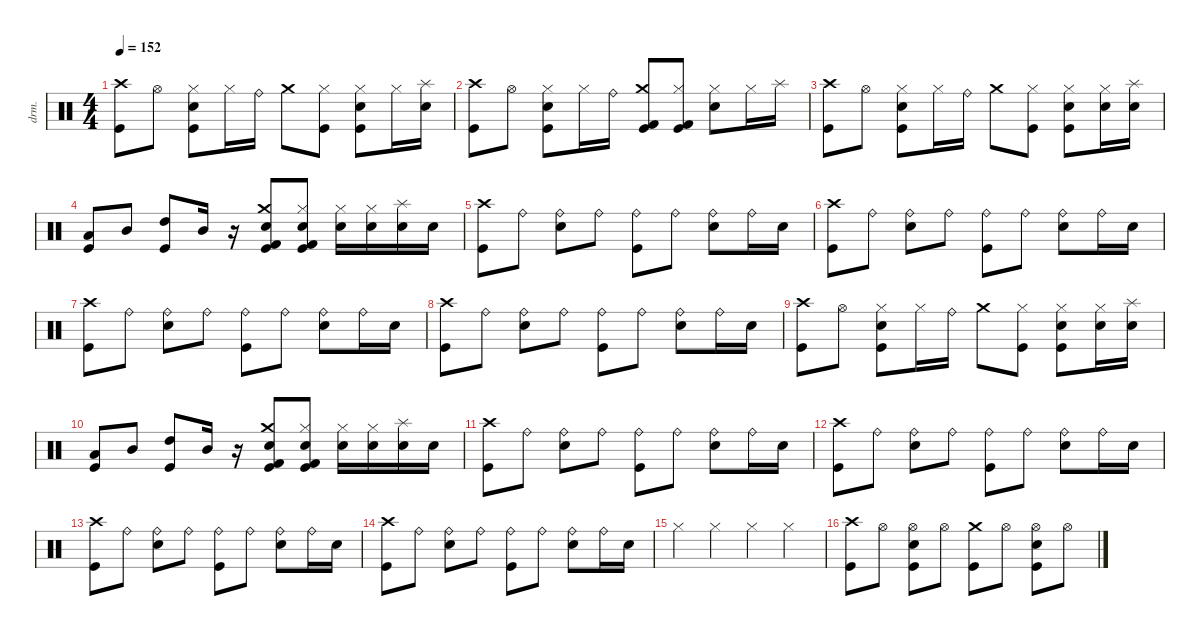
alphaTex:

\defaultSystemsLayout 4
\hideDynamics
\bracketExtendMode nobrackets
\track ("Drums" "drm.") {instrument percussion}
\staff {score}
\articulation defaults
\ts (4 4)
\tempo 152
\clef neutral
\ks c
("Crash high (hit)" "Kick (hit)").8{dy f} "Hi-Hat (open)".8 ("Hi-Hat (closed)" "Snare (hit) 2" "Kick (hit)").8 "Hi-Hat (closed)".16 "Ride (bell)".16 "Crash medium (hit)".8 ("Hi-Hat (closed)" "Kick (hit)").8 ("Hi-Hat (closed)" "Snare (hit) 2" "Kick (hit)").8 "Hi-Hat (closed)".16 ("Splash (hit)" "Snare (hit) 2").16 |
("Crash high (hit)" "Kick (hit)").8 "Hi-Hat (open)".8 ("Hi-Hat (closed)" "Snare (hit) 2" "Kick (hit)").8 "Hi-Hat (closed)".16 "Ride (bell)".16 ("Crash medium (hit)" "Kick (hit) 2" "Kick (hit)").8 ("Hi-Hat (closed)" "Kick (hit) 2" "Kick (hit)").8 ("Hi-Hat (closed)" "Snare (hit) 2").8 "Hi-Hat (closed)".16 "Splash (hit)".16 |
("Crash high (hit)" "Kick (hit)").8 "Hi-Hat (open)".8 ("Hi-Hat (closed)" "Snare (hit) 2" "Kick (hit)").8 "Hi-Hat (closed)".16 "Ride (bell)".16 "Crash medium (hit)".8 ("Hi-Hat (closed)" "Kick (hit)").8 ("Hi-Hat (closed)" "Snare (hit) 2" "Kick (hit)").8 ("Hi-Hat (closed)" "Snare (hit) 2").16 ("Splash (hit)" "Snare (hit) 2").16 |
("Low Tom (hit)" "Kick (hit)").8{dy ff} "Mid Tom (hit)".8 ("High Tom (hit)" "Kick (hit)").8 "Mid Tom (hit)".16 r.16 ("Crash medium (hit)" "Snare (hit) 2" "Kick (hit) 2" "Kick (hit)").8{dy f} ("Hi-Hat (closed)" "Snare (hit) 2" "Kick (hit) 2" "Kick (hit)").8 ("Hi-Hat (closed)" "Snare (hit) 2").16 ("Hi-Hat (closed)" "Snare (hit) 2").16 ("Splash (hit)" "Snare (hit) 2").16 "Snare (hit) 2".16 |
("Crash high (hit)" "Kick (hit)").8 "Ride (bell)".8 ("Ride (bell)" "Snare (hit) 2").8 "Ride (bell)".8 ("Ride (bell)" "Kick (hit)").8 "Ride (bell)".8 ("Ride (bell)" "Snare (hit) 2").8 "Ride (bell)".16 "Snare (hit) 2".16 |
("Crash high (hit)" "Kick (hit)").8 "Ride (bell)".8 ("Ride (bell)" "Snare (hit) 2").8 "Ride (bell)".8 ("Ride (bell)" "Kick (hit)").8 "Ride (bell)".8 ("Ride (bell)" "Snare (hit) 2").8 "Ride (bell)".16 "Snare (hit) 2".16 |
("Crash high (hit)" "Kick (hit)").8 "Ride (bell)".8 ("Ride (bell)" "Snare (hit) 2").8 "Ride (bell)".8 ("Ride (bell)" "Kick (hit)").8 "Ride (bell)".8 ("Ride (bell)" "Snare (hit) 2").8 "Ride (bell)".16 "Snare (hit) 2".16 |
("Crash high (hit)" "Kick (hit)").8 "Ride (bell)".8 ("Ride (bell)" "Snare (hit) 2").8 "Ride (bell)".8 ("Ride (bell)" "Kick (hit)").8 "Ride (bell)".8 ("Ride (bell)" "Snare (hit) 2").8 "Ride (bell)".16 "Snare (hit) 2".16 |
("Crash high (hit)" "Kick (hit)").8 "Hi-Hat (open)".8 ("Hi-Hat (closed)" "Snare (hit) 2" "Kick (hit)").8 "Hi-Hat (closed)".16 "Ride (bell)".16 "Crash medium (hit)".8 ("Hi-Hat (closed)" "Kick (hit)").8 ("Hi-Hat (closed)" "Snare (hit) 2" "Kick (hit)").8 ("Hi-Hat (closed)" "Snare (hit) 2").16 ("Splash (hit)" "Snare (hit) 2").16 |
("Low Tom (hit)" "Kick (hit)").8{dy ff} "Mid Tom (hit)".8 ("High Tom (hit)" "Kick (hit)").8 "Mid Tom (hit)".16 r.16 ("Crash medium (hit)" "Snare (hit) 2" "Kick (hit) 2" "Kick (hit)").8{dy f} ("Hi-Hat (closed)" "Snare (hit) 2" "Kick (hit) 2" "Kick (hit)").8 ("Hi-Hat (closed)" "Snare (hit) 2").16 ("Hi-Hat (closed)" "Snare (hit) 2").16 ("Splash (hit)" "Snare (hit) 2").16 "Snare (hit) 2".16 |
("Crash high (hit)" "Kick (hit)").8 "Ride (bell)".8 ("Ride (bell)" "Snare (hit) 2").8 "Ride (bell)".8 ("Ride (bell)" "Kick (hit)").8 "Ride (bell)".8 ("Ride (bell)" "Snare (hit) 2").8 "Ride (bell)".16 "Snare (hit) 2".16 |
("Crash high (hit)" "Kick (hit)").8 "Ride (bell)".8 ("Ride (bell)" "Snare (hit) 2").8 "Ride (bell)".8 ("Ride (bell)" "Kick (hit)").8 "Ride (bell)".8 ("Ride (bell)" "Snare (hit) 2").8 "Ride (bell)".16 "Snare (hit) 2".16 |
("Crash high (hit)" "Kick (hit)").8 "Ride (bell)".8 ("Ride (bell)" "Snare (hit) 2").8 "Ride (bell)".8 ("Ride (bell)" "Kick (hit)").8 "Ride (bell)".8 ("Ride (bell)" "Snare (hit) 2").8 "Ride (bell)".16 "Snare (hit) 2".16 |
("Crash high (hit)" "Kick (hit)").8 "Ride (bell)".8 ("Ride (bell)" "Snare (hit) 2").8 "Ride (bell)".8 ("Ride (bell)" "Kick (hit)").8 "Ride (bell)".8 ("Ride (bell)" "Snare (hit) 2").8 "Ride (bell)".16 "Snare (hit) 2".16 |
"Hi-Hat (closed)".4 "Hi-Hat (closed)".4 "Hi-Hat (closed)".4 "Hi-Hat (closed)".4 |
("Crash high (hit)" "Kick (hit)").8 "Hi-Hat (open)".8 ("Hi-Hat (open)" "Snare (hit) 2" "Kick (hit)").8 "Hi-Hat (open)".8 ("Crash medium (hit)" "Kick (hit)").8 "Hi-Hat (open)".8 ("Hi-Hat (open)" "Snare (hit) 2" "Kick (hit)").8 "Hi-Hat (open)".8
